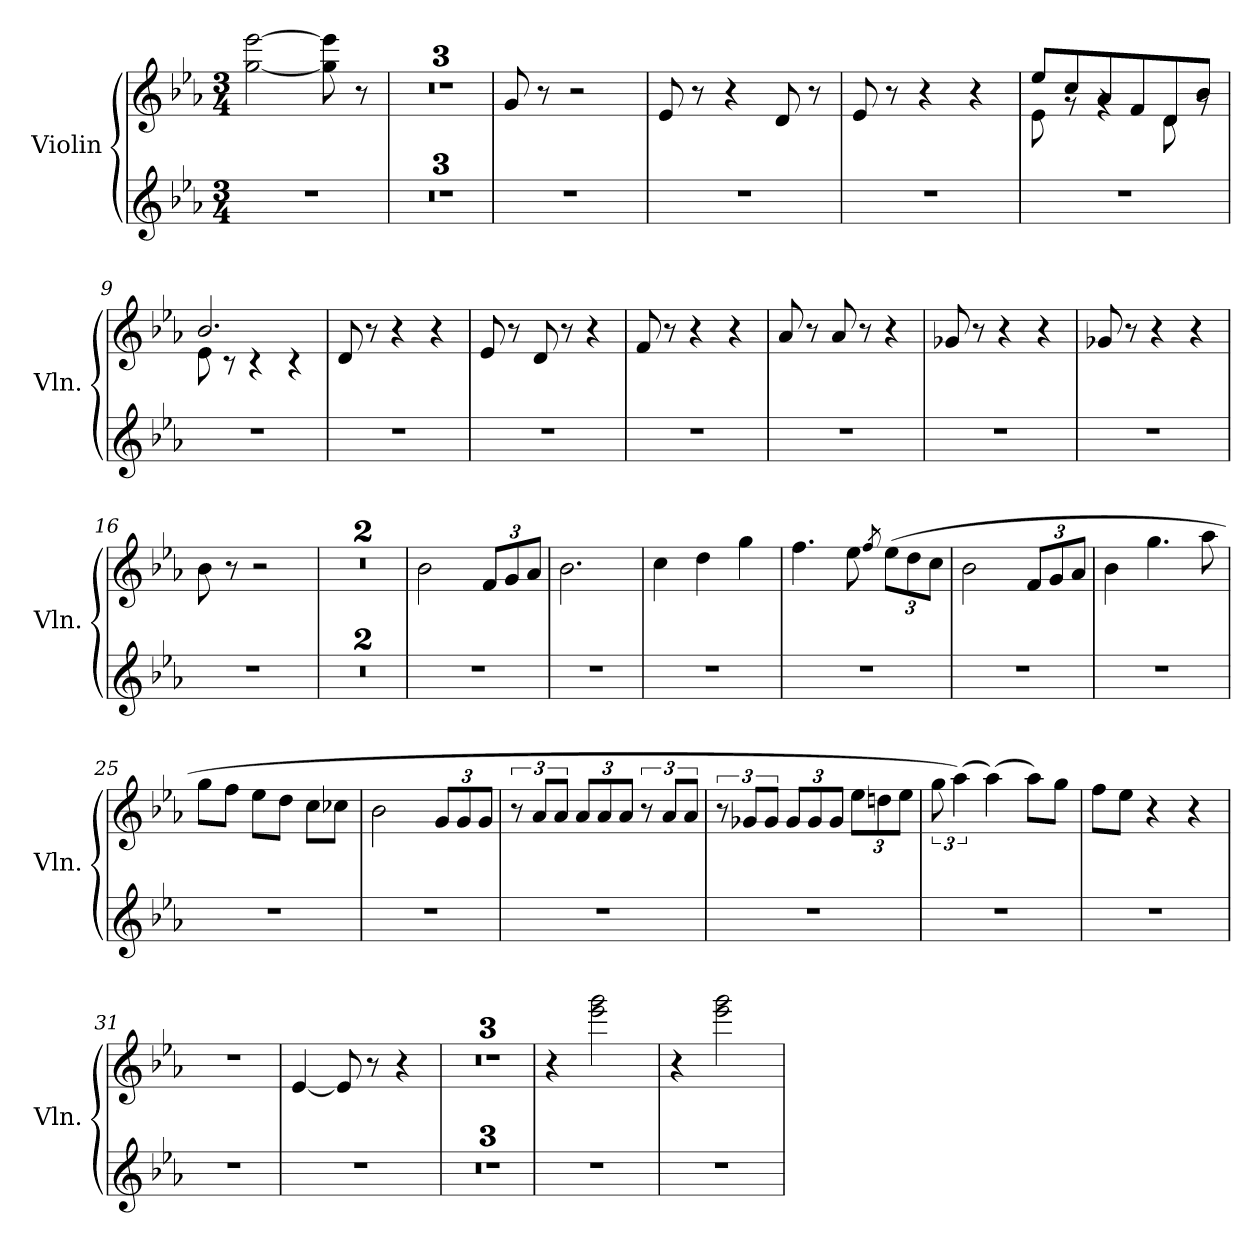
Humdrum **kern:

**kern	**kern
*part2	*part1
*staff2	*staff1
*I"Violin	*I"Violin
*I'Vln.	*I'Vln.
*clefG2	*clefG2
*k[b-e-a-]	*k[b-e-a-]
*M3/4	*M3/4
=1	=1
2.r	[2gg\ [2eee-\
.	8gg\] 8eee-\]
.	8r
=2	=2
2.r	2.r
=3	=3
2.r	2.r
=4	=4
2.r	2.r
=5	=5
2.r	8g/
.	8r
.	2r
=6	=6
2.r	8e-/
.	8r
.	4r
.	8d/
.	8r
=7	=7
2.r	8e-/
.	8r
.	4r
.	4r
=8	=8
*	*^
2.r	8ee-/L	8e-\
.	8cc/	8rg
.	8a-/	4rg
.	8f/	.
.	8d/	8d\
.	8b-/J	8rg
!!LO:LB:g=z	!!
=9	=9	=9
2.r	2.b-/	8e-\
.	.	8r
.	.	4r
.	.	4r
*	*v	*v
=10	=10
2.r	8d/
.	8r
.	4r
.	4r
=11	=11
2.r	8e-/
.	8r
.	8d/
.	8r
.	4r
=12	=12
2.r	8f/
.	8r
.	4r
.	4r
=13	=13
2.r	8a-/
.	8r
.	8a-/
.	8r
.	4r
=14	=14
2.r	8g-X/
.	8r
.	4r
.	4r
=15	=15
2.r	8g-X/
.	8r
.	4r
.	4r
!!LO:LB:g=z
=16	=16
2.r	8b-\
.	8r
.	2r
=17	=17
2.r	2.r
=18	=18
2.r	2.r
=19	=19
2.r	2b-\
*	*Xbrackettup
.	12f/L
.	12g/
.	12a-/J
=20	=20
2.r	2.b-\
=21	=21
2.r	4cc\
.	4dd\
.	4gg\
=22	=22
2.r	4.ff\
.	8ee-\
.	8qff/
.	((12ee-\L
.	12dd\
.	12cc\J
=23	=23
2.r	2b-\
.	12f/L
.	12g/
.	12a-/J
=24	=24
2.r	4b-\
.	4.gg\
.	8aa-\
!!LO:LB:g=z
=25	=25
2.r	8gg\L
.	8ff\J
.	8ee-\L
.	8dd\J
.	8cc\L
.	8cc-X\J
=26	=26
2.r	2b-\
.	12g/L
.	12g/
.	12g/J
=27	=27
*	*brackettup
2.r	12r
.	12a-/L
.	12a-/J
*	*Xbrackettup
.	12a-/L
.	12a-/
.	12a-/J
*	*brackettup
.	12r
.	12a-/L
.	12a-/J
=28	=28
2.r	12r
.	12g-X/L
.	12g-/J
*	*Xbrackettup
.	12g-/L
.	12g-/
.	12g-/J
.	12ee-\L
.	12ddn\
.	12ee-\J
=29	=29
*	*brackettup
2.r	12gg\
.	(6aa-\)
.	(4aa-\)
.	8aa-\L)
.	8gg\J
!!LO:LB:g=z
=30	=30
2.r	8ff\L
.	8ee-\J
.	4r
.	4r
=31	=31
2.r	2.r
=32	=32
2.r	[4e-/
.	8e-/]
.	8r
.	4r
=33	=33
2.r	2.r
=34	=34
2.r	2.r
=35	=35
2.r	2.r
=36	=36
2.r	4r
.	2eee-\ 2ggg\
=37	=37
2.r	4r
.	2eee-\ 2ggg\
=	=
*-	*-
